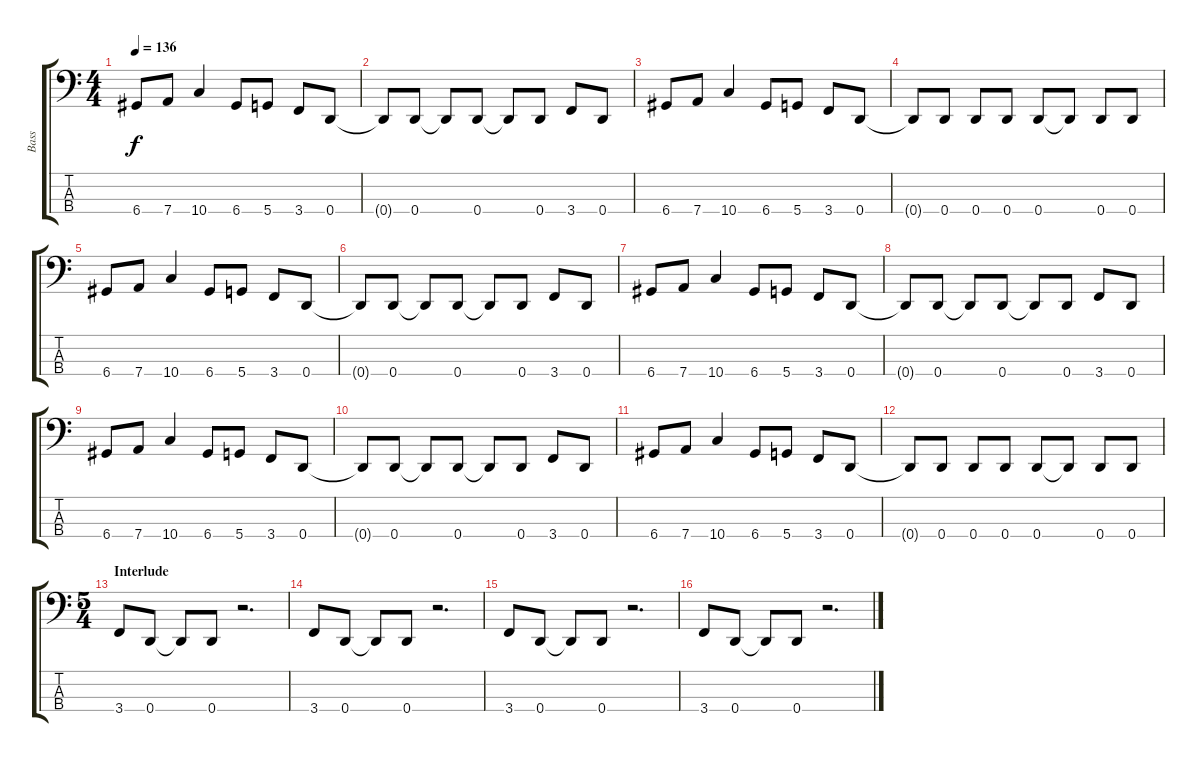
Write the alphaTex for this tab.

\track ("Bass" "Bass") {instrument electricbasspick}
\staff {score tabs}
\tuning (G2 D2 A1 D1) {hide}
\ts (4 4)
\tempo 136
\clef f4
\ks c
6.4.8{dy f} 7.4.8 10.4.4 6.4.8 5.4.8 3.4.8 0.4.8 |
0.4{t}.8 0.4.8 0.4{t}.8 0.4.8 0.4{t}.8 0.4.8 3.4.8 0.4.8 |
6.4.8 7.4.8 10.4.4 6.4.8 5.4.8 3.4.8 0.4.8 |
0.4{t}.8 0.4.8 0.4.8 0.4.8 0.4.8 0.4{t}.8 0.4.8 0.4.8 |
6.4.8 7.4.8 10.4.4 6.4.8 5.4.8 3.4.8 0.4.8 |
0.4{t}.8 0.4.8 0.4{t}.8 0.4.8 0.4{t}.8 0.4.8 3.4.8 0.4.8 |
6.4.8 7.4.8 10.4.4 6.4.8 5.4.8 3.4.8 0.4.8 |
0.4{t}.8 0.4.8 0.4{t}.8 0.4.8 0.4{t}.8 0.4.8 3.4.8 0.4.8 |
6.4.8 7.4.8 10.4.4 6.4.8 5.4.8 3.4.8 0.4.8 |
0.4{t}.8 0.4.8 0.4{t}.8 0.4.8 0.4{t}.8 0.4.8 3.4.8 0.4.8 |
6.4.8 7.4.8 10.4.4 6.4.8 5.4.8 3.4.8 0.4.8 |
0.4{t}.8 0.4.8 0.4.8 0.4.8 0.4.8 0.4{t}.8 0.4.8 0.4.8 |
\ts (5 4)
\section ("" "Interlude")
3.4.8 0.4.8 0.4{t}.8 0.4.8 r.2{d} |
3.4.8 0.4.8 0.4{t}.8 0.4.8 r.2{d} |
3.4.8 0.4.8 0.4{t}.8 0.4.8 r.2{d} |
3.4.8 0.4.8 0.4{t}.8 0.4.8 r.2{d}
